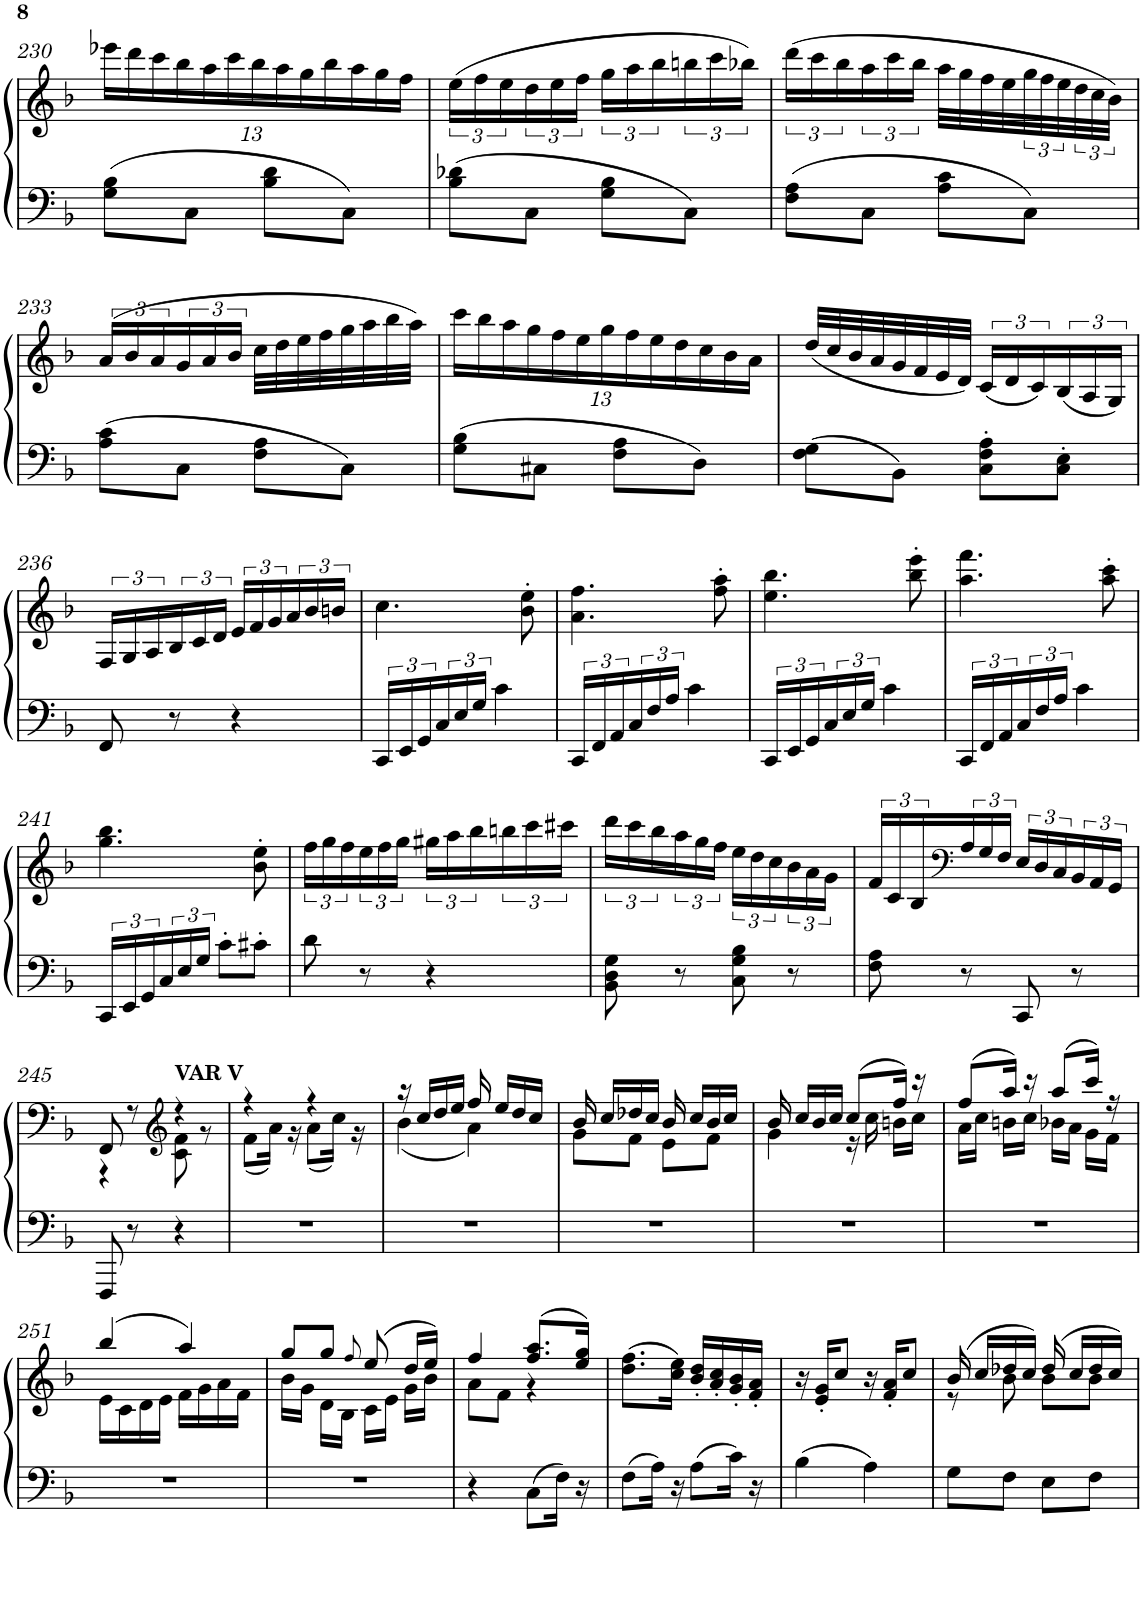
**kern	**kern
*part1	*part1
*staff2	*staff1
*I"Piano	*
*I'Pno.	*
!!LO:PB:g=z
*clefF4	*clefG2
*k[b-]	*k[b-]
*F:	*F:
*M2/4	*M2/4
*	*Xbrackettup
=230	=230
8G\ 8B-\L	26eee-X\LL
.	26ddd\
.	26ccc\
.	26bb-\
8C\J	.
.	26aa\
.	26ccc\
.	26bb-\
8B-\ 8d\L	.
.	26aa\
.	26gg\
.	26bb-\
8C\J	.
.	26aa\
.	26gg\
.	26ff\JJ
=231	=231
*	*brackettup
8B-\ 8d-X\L	(>24ee\LL
.	24ff\
.	24ee\
8C\J	24dd\
.	24ee\
.	24ff\JJ
8G\ 8B-\L	24gg\LL
.	24aa\
.	24bb-\
8C\J	24bbn\
.	24ccc\
.	24bb-X\JJ)
=232	=232
8F\ 8A\L	(>24ddd\LL
.	24ccc\
.	24bb-\
8C\J	24aa\
.	24ccc\
.	24bb-\JJ
8A\ 8c\L	32aa\LLL
.	32gg\
.	32ff\
.	32ee\
8C\J	48gg\
.	48ff\
.	48ee\
.	48dd\
.	48cc\
.	48b-\JJJ)
!!LO:LB:g=z
=233	=233
8A\ 8c\L	(>24a/LL
.	24b-/
.	24a/
8C\J	24g/
.	24a/
.	24b-/JJ
8F\ 8A\L	32cc\LLL
.	32dd\
.	32ee\
.	32ff\
8C\J	32gg\
.	32aa\
.	32bb-\
.	32aa\JJJ)
=234	=234
*	*Xbrackettup
8G\ 8B-\L	26ccc\LL
.	26bb-\
.	26aa\
.	26gg\
8C#X\J	.
.	26ff\
.	26ee\
.	26gg\
8F\ 8A\L	.
.	26ff\
.	26ee\
.	26dd\
8D\J	.
.	26cc\
.	26b-\
.	26a\JJ
=235	=235
8F\ 8G\L	(<32dd/LLL
.	32cc/
.	32b-/
.	32a/
8BB-\J	32g/
.	32f/
.	32e/
.	32d/JJJ)
*	*brackettup
8C\' 8F\' 8A\'L	(<24c/LL
.	24d/
.	24c/)
8C\' 8E\'J	(<24B-/
.	24A/
.	24G/JJ)
!!LO:LB:g=z
=236	=236
8FF/	24F/LL
.	24G/
.	24A/
8r	24B-/
.	24c/
.	24d/JJ
4r	24e/LL
.	24f/
.	24g/
.	24a/
.	24b-/
.	24bn/JJ
=237	=237
24CC/LL	4.cc\
24EE/	.
24GG/	.
24C/	.
24E/	.
24G/JJ	.
4c\	.
.	8b-\' 8ee\'
=238	=238
24CC/LL	4.a\ 4.ff\
24FF/	.
24AA/	.
24C/	.
24F/	.
24A/JJ	.
4c\	.
.	8ff\' 8aa\'
=239	=239
24CC/LL	4.ee\ 4.bb-\
24EE/	.
24GG/	.
24C/	.
24E/	.
24G/JJ	.
4c\	.
.	8bb-\' 8eee\'
=240	=240
24CC/LL	4.aa\ 4.fff\
24FF/	.
24AA/	.
24C/	.
24F/	.
24A/JJ	.
4c\	.
.	8aa\' 8ccc\'
!!LO:LB:g=z
=241	=241
24CC/LL	4.gg\ 4.bb-\
24EE/	.
24GG/	.
24C/	.
24E/	.
24G/JJ	.
8c'\L	.
8c#X'\J	8b-\' 8ee\'
=242	=242
8d\	24ff\LL
.	24gg\
.	24ff\
8r	24ee\
.	24ff\
.	24gg\JJ
4r	24gg#X\LL
.	24aa\
.	24bb-\
.	24bbn\
.	24ccc\
.	24ccc#X\JJ
=243	=243
8BB-\ 8D\ 8G\	24ddd\LL
.	24ccc\
.	24bb-\
8r	24aa\
.	24gg\
.	24ff\JJ
8C\ 8G\ 8B-\	24ee\LL
.	24dd\
.	24cc\
8r	24b-\
.	24a\
.	24g\JJ
=244	=244
8F\ 8A\	24f/LL
.	24c/
.	24B-/
*	*clefF4
8r	24A/
.	24G/
.	24F/JJ
8CC/	24E/LL
.	24D/
.	24C/
8r	24BB-/
.	24AA/
.	24GG/JJ
!!LO:LB:g=z
=245	=245
*	*^
8FFF/	8FF/	4r
8r	8r	.
*	*clefG2	*
!	!LO:TX:a:B:t=VAR V	!
4r	4r	8c\ 8f\
.	.	8r
=246	=246	=246
2r	4r	(<8f\L
.	.	16a\Jk)
.	.	16r
.	4r	(<8a\L
.	.	16cc\Jk)
.	.	16r
=247	=247	=247
2r	16r	(<4b-\
.	16cc/LL	.
.	16dd/	.
.	16ee/JJ	.
.	16ff/	4a\)
.	16ee/LL	.
.	16dd/	.
.	16cc/JJ	.
=248	=248	=248
2r	16b-/	8g\L
.	16cc/LL	.
.	16dd-X/	8f\J
.	16cc/JJ	.
.	16b-/	8e\L
.	16cc/LL	.
.	16b-/	8f\J
.	16cc/JJ	.
=249	=249	=249
2r	16b-/	4g\
.	16cc/LL	.
.	16b-/	.
.	16cc/JJ	.
.	(>8cc/L	16r
.	.	16cc\
.	16ff/Jk)	16bn\LL
.	16r	16cc\JJ
=250	=250	=250
2r	(>8ff/L	16a\LL
.	.	16cc\JJ
.	16aa/Jk)	16bn\LL
.	16r	16cc\JJ
.	(>8aa/L	16b-X\LL
.	.	16a\JJ
.	16ccc/Jk)	16g\LL
.	16r	16f\JJ
!!LO:LB:g=z	!!
=251	=251	=251
2r	(>4bb-/	16e\LL
.	.	16c\
.	.	16d\
.	.	16e\JJ
.	4aa/)	16f\LL
.	.	16g\
.	.	16a\
.	.	16f\JJ
=252	=252	=252
2r	8gg/L	16b-\LL
.	.	16g\JJ
.	8gg/J	16d\LL
.	.	16B-\JJ
.	8qff/	.
.	(>8ee/	16c\LL
.	.	16e\JJ
.	16dd/LL	16g\LL
.	16ee/JJ)	16b-\JJ
=253	=253	=253
4r	4ff/	8a\L
.	.	8f\J
8C\L	(>8.ff/ 8.aa/L	4r
16F\Jk	.	.
16r	16ee/ 16gg/Jk)	.
*	*v	*v
=254	=254
8F\L	(>8.dd\ 8.ff\L
16A\Jk	.
16r	16cc\ 16ee\Jk)
8A\L	16b-/' 16dd/'LL
.	16a/' 16cc/'
16c\Jk	16g/' 16b-/'
16r	16f/' 16a/'JJ
=255	=255
4B-\	16r
.	16e/' 16g/'KL
.	8cc/J
4A\	16r
.	16f/' 16a/'KL
.	8cc/J
=256	=256
*	*^
8G\L	(>16b-/	8r
.	16cc/LL	.
8F\J	16dd-X/	8b-\
.	16cc/JJ)	.
8E\L	(>16dd-/	8b-\L
.	16cc/LL	.
8F\J	16dd-/	8b-\J
.	16cc/JJ)	.
*	*v	*v
=	=
*-	*-
